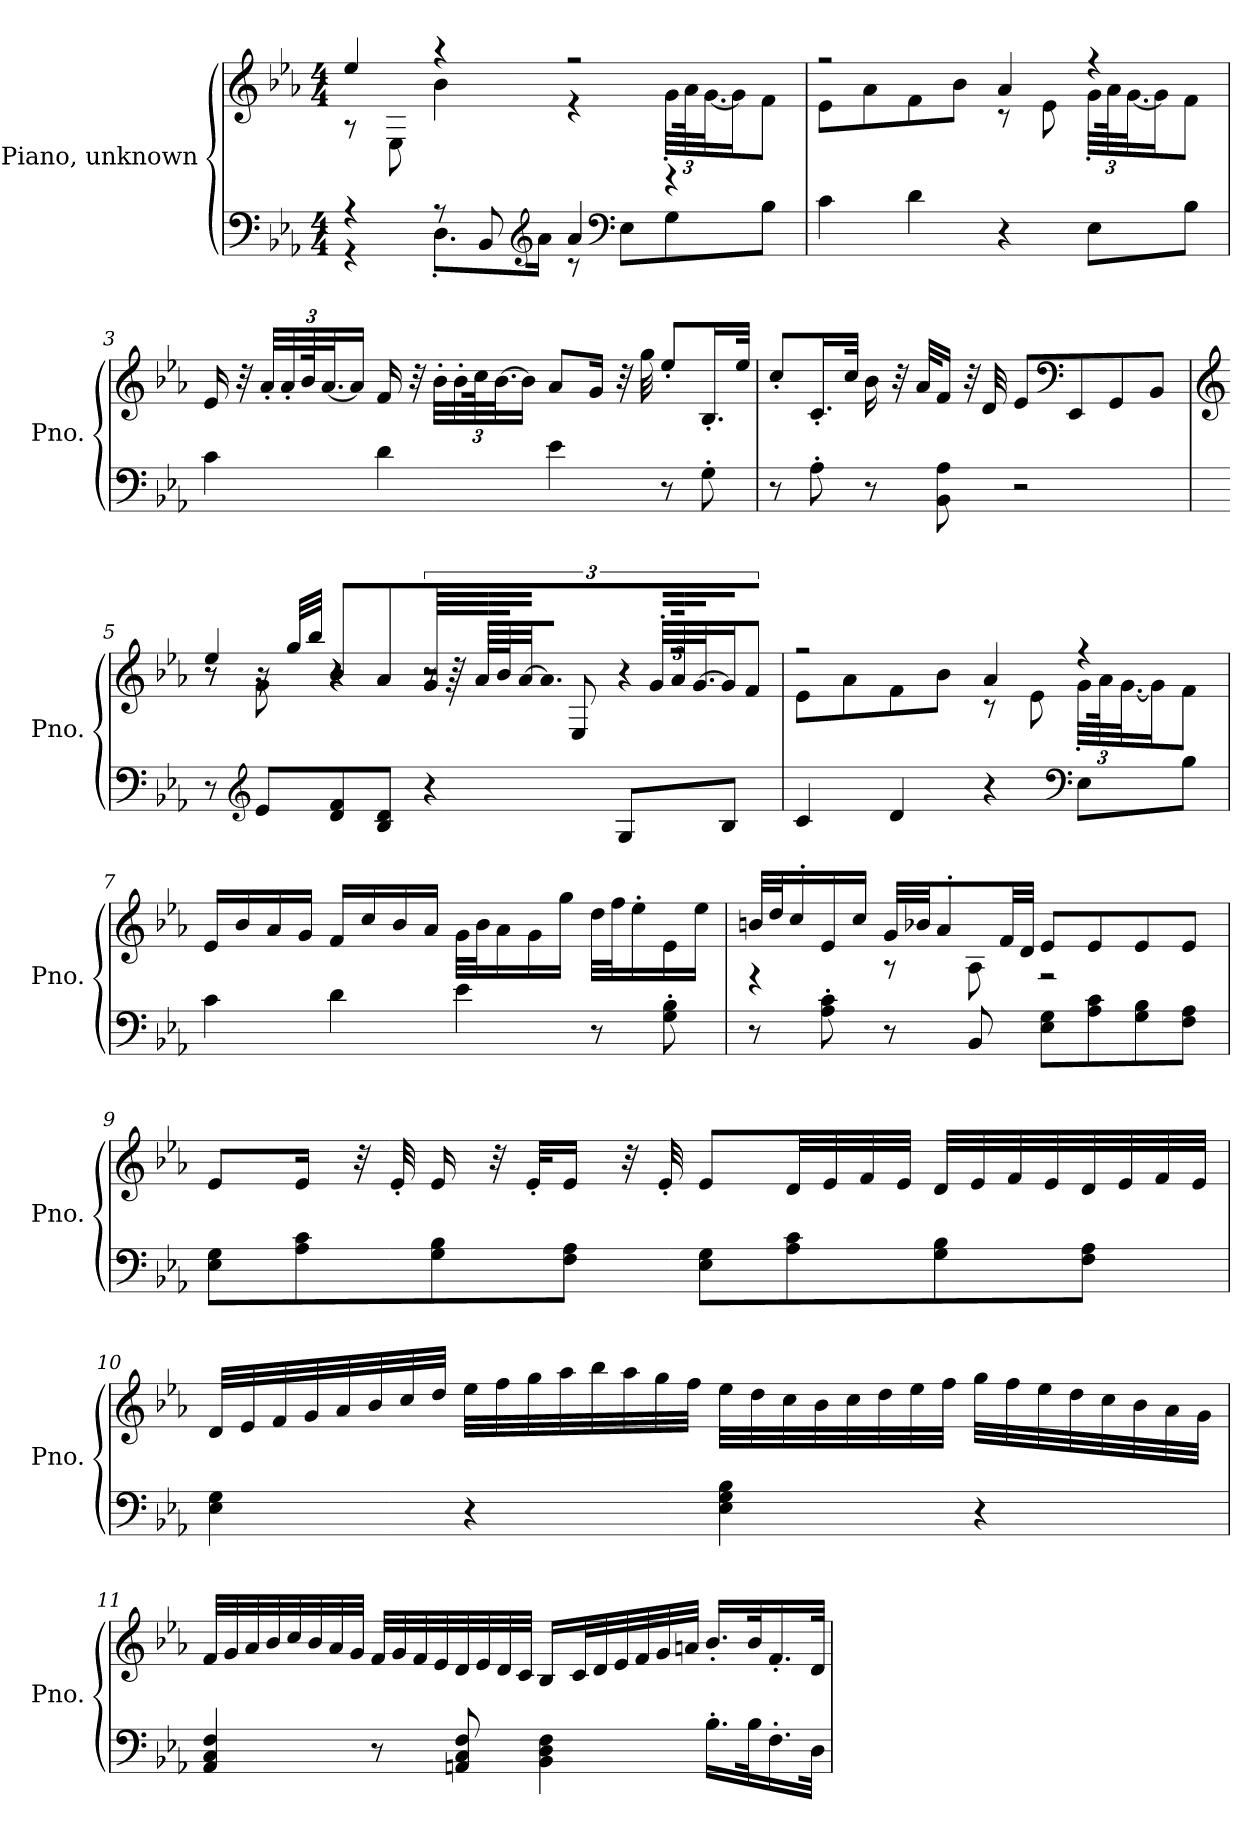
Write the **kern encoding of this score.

**kern	**kern
*part1	*part1
*staff2	*staff1
*I"Piano, unknown	*
*I'Pno.	*
*clefF4	*clefG2
*k[b-e-a-]	*k[b-e-a-]
*M4/4	*M4/4
*MM120	*MM120
=1	=1
*^	*^
4r	4r	4ee-/	8r
.	.	.	8E-\
8r	8.D'\L	4r	4b-\
8BB-/	.	.	.
*clefG2	*	*	*
.	16a-\Jk	.	.
4a-/	8r	2r	4r
*clefF4	*	*	*
.	8E-\L	.	.
*	*	*	*Xbrackettup
4r	8G\	.	48g'\LLL
.	.	.	96a-\K
.	.	.	[48.g\J
.	.	.	16g\J]
.	8B-\J	.	8f\J
*v	*v	*	*
=2	=2	=2
4c\	2r	8e-\L
.	.	8a-\
4d\	.	8f\
.	.	8b-\J
4r	4a-/	8r
.	.	8e-\
8E-\L	4r	48g'\LLL
.	.	96a-\K
.	.	[48.g\J
.	.	16g\J]
8B-\J	.	8f\J
*	*v	*v
!!LO:LB:g=z
=3	=3
4c\	16e-/
.	32r
.	32a-'/LLL
.	48a-'/
.	96b-/K
.	[48.a-/J
.	16a-/JJ]
4d\	16f/
.	32r
.	32b-'\LLL
.	48b-'\
.	96cc\K
.	[48.b-\J
.	16b-\JJ]
4e-\	8a-/L
.	16g/Jk
.	32r
.	32gg\
8r	8ee-'/L
8G'\	16.B-'/L
.	32ee-/JJk
=4	=4
8r	8cc'/L
8A-'\	16.c'/L
.	32cc/JJk
8r	16b-\
.	32r
.	32a-/KLL
8BB-\ 8A-\	16f/JJ
.	32r
.	32d/
2r	8e-/L
*	*clefF4
.	8EE-/
.	8GG/
.	8BB-/J
!!LO:LB:g=z
=5	=5
*	*clefG2
*	*^
*	*	*^
8r	8r	8r	4ee-/
*clefG2	*	*	*
8e-/L	16r	8g\	.
.	32gg/LLL	.	.
.	32bb-/JJJ	.	.
8d/ 8f/	8b-/L	4r	4r
8B-/ 8d/J	8a-/	.	.
*	*brackettup	*	*
4r	96g/Jkkk	2r	8r
.	96r	.	.
.	96a-/LLLL	.	.
*	*Xbrackettup	*	*
.	96b-/J	.	.
.	[48a-/JJ	.	.
.	8.a-/J]	.	.
.	.	.	8E-/
8G/L	48g'/LLL	.	4r
.	96a-/K	.	.
.	[48.g/J	.	.
.	16g/J]	.	.
8B-/J	8f/J	.	.
*	*	*v	*v
=6	=6	=6
4c/	2r	8e-\L
.	.	8a-\
4d/	.	8f\
.	.	8b-\J
4r	4a-/	8r
.	.	8e-\
*clefF4	*	*
8E-\L	4r	48g'\LLL
.	.	96a-\K
.	.	[48.g\J
.	.	16g\J]
8B-\J	.	8f\J
*	*v	*v
!!LO:LB:g=z
=7	=7
4c\	16e-/LL
.	16b-/
.	16a-/
.	16g/JJ
4d\	16f/LL
.	16cc/
.	16b-/
.	16a-/JJ
4e-\	32g\LLL
.	32b-\J
.	16a-\
.	16g\
.	16gg\JJ
8r	32dd\LLL
.	32ff\J
.	16ee-'\
8G\' 8B-\'	16e-\
.	16ee-\JJ
=8	=8
*	*^
8r	32bn/LLL	4r
.	32dd/J	.
.	16cc'/	.
8A-\' 8c\'	16e-/	.
.	16cc/JJ	.
8r	32g/LLL	8r
.	32b-X/JJ	.
.	8a-'/	.
8BB-/	.	8A-\
.	32f/LL	.
.	32d/JJJ	.
8E-\ 8G\L	8e-/L	2r
8A-\ 8c\	8e-/	.
8G\ 8B-\	8e-/	.
8F\ 8A-\J	8e-/J	.
*	*v	*v
!!LO:LB:g=z
=9	=9
8E-\ 8G\L	8e-/L
8A-\ 8c\	16e-/Jk
.	32r
.	32e-'/
8G\ 8B-\	16e-/
.	32r
.	32e-'/KLL
8F\ 8A-\J	16e-/JJ
.	32r
.	32e-'/
8E-\ 8G\L	8e-/L
8A-\ 8c\	32d/LL
.	32e-/
.	32f/
.	32e-/JJJ
8G\ 8B-\	32d/LLL
.	32e-/
.	32f/
.	32e-/
8F\ 8A-\J	32d/
.	32e-/
.	32f/
.	32e-/JJJ
!!LO:LB:g=z
=10	=10
4E-\ 4G\	32d/LLL
.	32e-/
.	32f/
.	32g/
.	32a-/
.	32b-/
.	32cc/
.	32dd/JJJ
4r	32ee-\LLL
.	32ff\
.	32gg\
.	32aa-\
.	32bb-\
.	32aa-\
.	32gg\
.	32ff\JJJ
4E-\ 4G\ 4B-\	32ee-\LLL
.	32dd\
.	32cc\
.	32b-\
.	32cc\
.	32dd\
.	32ee-\
.	32ff\JJJ
4r	32gg\LLL
.	32ff\
.	32ee-\
.	32dd\
.	32cc\
.	32b-\
.	32a-\
.	32g\JJJ
!!LO:PB:g=z
=11	=11
4AA-/ 4C/ 4F/	32f/LLL
.	32g/
.	32a-/
.	32b-/
.	32cc/
.	32b-/
.	32a-/
.	32g/JJJ
8r	32f/LLL
.	32g/
.	32f/
.	32e-/
8AAn/ 8C/ 8F/	32d/
.	32e-/
.	32d/
.	32c/JJJ
4BB-\ 4D\ 4F\	16B-/LL
.	32c/L
.	32d/
.	32e-/
.	32f/
.	32g/
.	32an/JJJ
16.B-'\LL	16.b-'/LL
32B-\K	32b-/K
16.F'\	16.f'/
32D\JJk	32d/JJk
=	=
*-	*-
